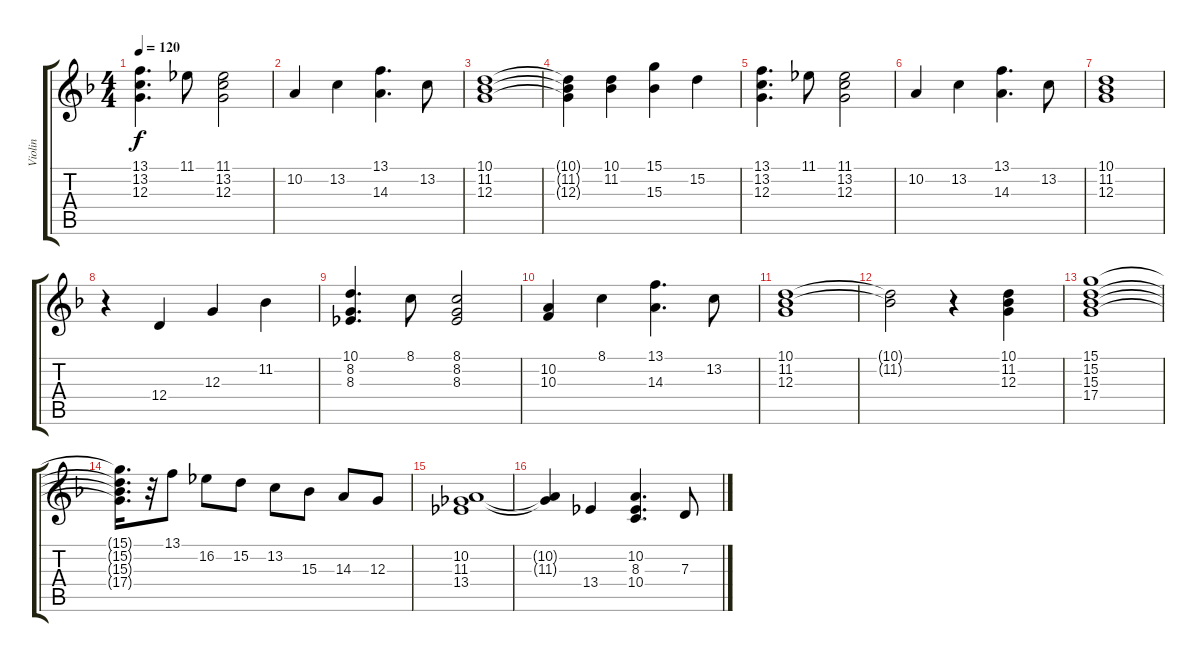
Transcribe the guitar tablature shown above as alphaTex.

\track ("Violin" "Violin") {instrument stringensemble1}
\staff {score tabs}
\tuning (E4 B3 G3 D3 A2 E2) {hide}
\ts (4 4)
\tempo 120
\clef g2
\ks dminor
(13.1 13.2 12.3).4{d dy f} 11.1.8 (11.1 13.2 12.3).2 |
10.2.4 13.2.4 (13.1 14.3).4{d} 13.2.8 |
(10.1 11.2 12.3).1 |
(10.1{t} 11.2{t} 12.3{t}).4 (10.1 11.2).4 (15.1 15.3).4 15.2.4 |
(13.1 13.2 12.3).4{d} 11.1.8 (11.1 13.2 12.3).2 |
10.2.4 13.2.4 (13.1 14.3).4{d} 13.2.8 |
(10.1 11.2 12.3).1 |
r.4 12.4.4 12.3.4 11.2.4 |
(10.1 8.2 8.3).4{d} 8.1.8 (8.1 8.2 8.3).2 |
(10.2 10.3).4 8.1.4 (13.1 14.3).4{d} 13.2.8 |
(10.1 11.2 12.3).1 |
(10.1{t} 11.2{t}).2 r.4 (10.1 11.2 12.3).4 |
(15.1 15.2 15.3 17.4).1 |
(15.1{t} 15.2{t} 15.3{t} 17.4{t}).16{d} r.32 13.1.8 16.2.8 15.2.8 13.2.8 15.3.8 14.3.8 12.3.8 |
(10.2 11.3 13.4).1 |
(10.2{t} 11.3{t}).4 13.4.4 (10.2 8.3 10.4).4{d} 7.3.8
